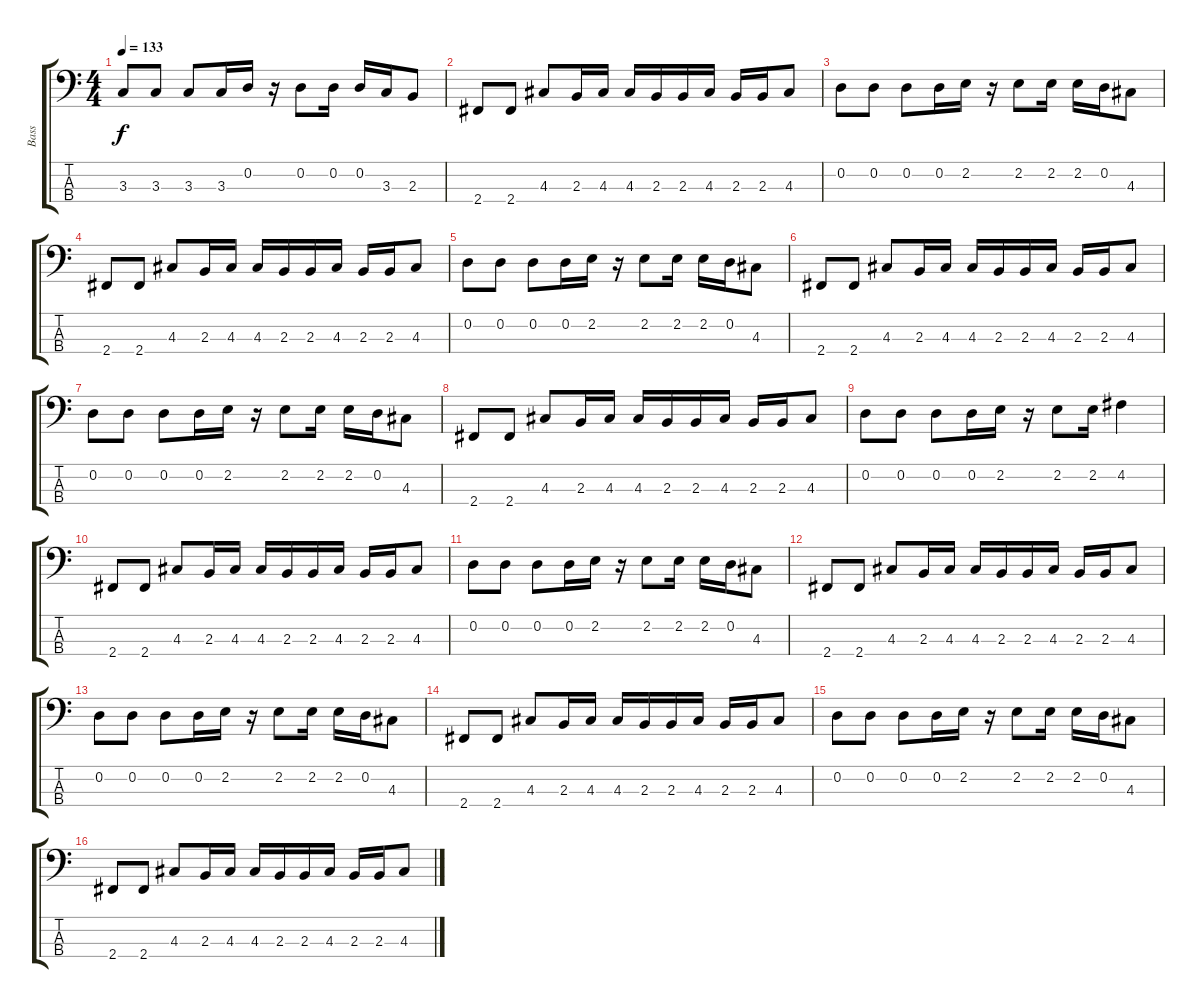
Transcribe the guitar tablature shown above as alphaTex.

\track ("Bass" "Bass") {instrument electricbasspick}
\staff {score tabs}
\tuning (G2 D2 A1 E1) {hide}
\ts (4 4)
\tempo 133
\clef f4
\ks c
3.3.8{dy f} 3.3.8 3.3.8 3.3.16 0.2.16 r.16 0.2.8 0.2.16 0.2.16 3.3.16 2.3.8 |
2.4.8 2.4.8 4.3.8 2.3.16 4.3.16 4.3.16 2.3.16 2.3.16 4.3.16 2.3.16 2.3.16 4.3.8 |
0.2.8 0.2.8 0.2.8 0.2.16 2.2.16 r.16 2.2.8 2.2.16 2.2.16 0.2.16 4.3.8 |
2.4.8 2.4.8 4.3.8 2.3.16 4.3.16 4.3.16 2.3.16 2.3.16 4.3.16 2.3.16 2.3.16 4.3.8 |
0.2.8 0.2.8 0.2.8 0.2.16 2.2.16 r.16 2.2.8 2.2.16 2.2.16 0.2.16 4.3.8 |
2.4.8 2.4.8 4.3.8 2.3.16 4.3.16 4.3.16 2.3.16 2.3.16 4.3.16 2.3.16 2.3.16 4.3.8 |
0.2.8 0.2.8 0.2.8 0.2.16 2.2.16 r.16 2.2.8 2.2.16 2.2.16 0.2.16 4.3.8 |
2.4.8 2.4.8 4.3.8 2.3.16 4.3.16 4.3.16 2.3.16 2.3.16 4.3.16 2.3.16 2.3.16 4.3.8 |
0.2.8 0.2.8 0.2.8 0.2.16 2.2.16 r.16 2.2.8 2.2.16 4.2.4 |
2.4.8 2.4.8 4.3.8 2.3.16 4.3.16 4.3.16 2.3.16 2.3.16 4.3.16 2.3.16 2.3.16 4.3.8 |
0.2.8 0.2.8 0.2.8 0.2.16 2.2.16 r.16 2.2.8 2.2.16 2.2.16 0.2.16 4.3.8 |
2.4.8 2.4.8 4.3.8 2.3.16 4.3.16 4.3.16 2.3.16 2.3.16 4.3.16 2.3.16 2.3.16 4.3.8 |
0.2.8 0.2.8 0.2.8 0.2.16 2.2.16 r.16 2.2.8 2.2.16 2.2.16 0.2.16 4.3.8 |
2.4.8 2.4.8 4.3.8 2.3.16 4.3.16 4.3.16 2.3.16 2.3.16 4.3.16 2.3.16 2.3.16 4.3.8 |
0.2.8 0.2.8 0.2.8 0.2.16 2.2.16 r.16 2.2.8 2.2.16 2.2.16 0.2.16 4.3.8 |
2.4.8 2.4.8 4.3.8 2.3.16 4.3.16 4.3.16 2.3.16 2.3.16 4.3.16 2.3.16 2.3.16 4.3.8
